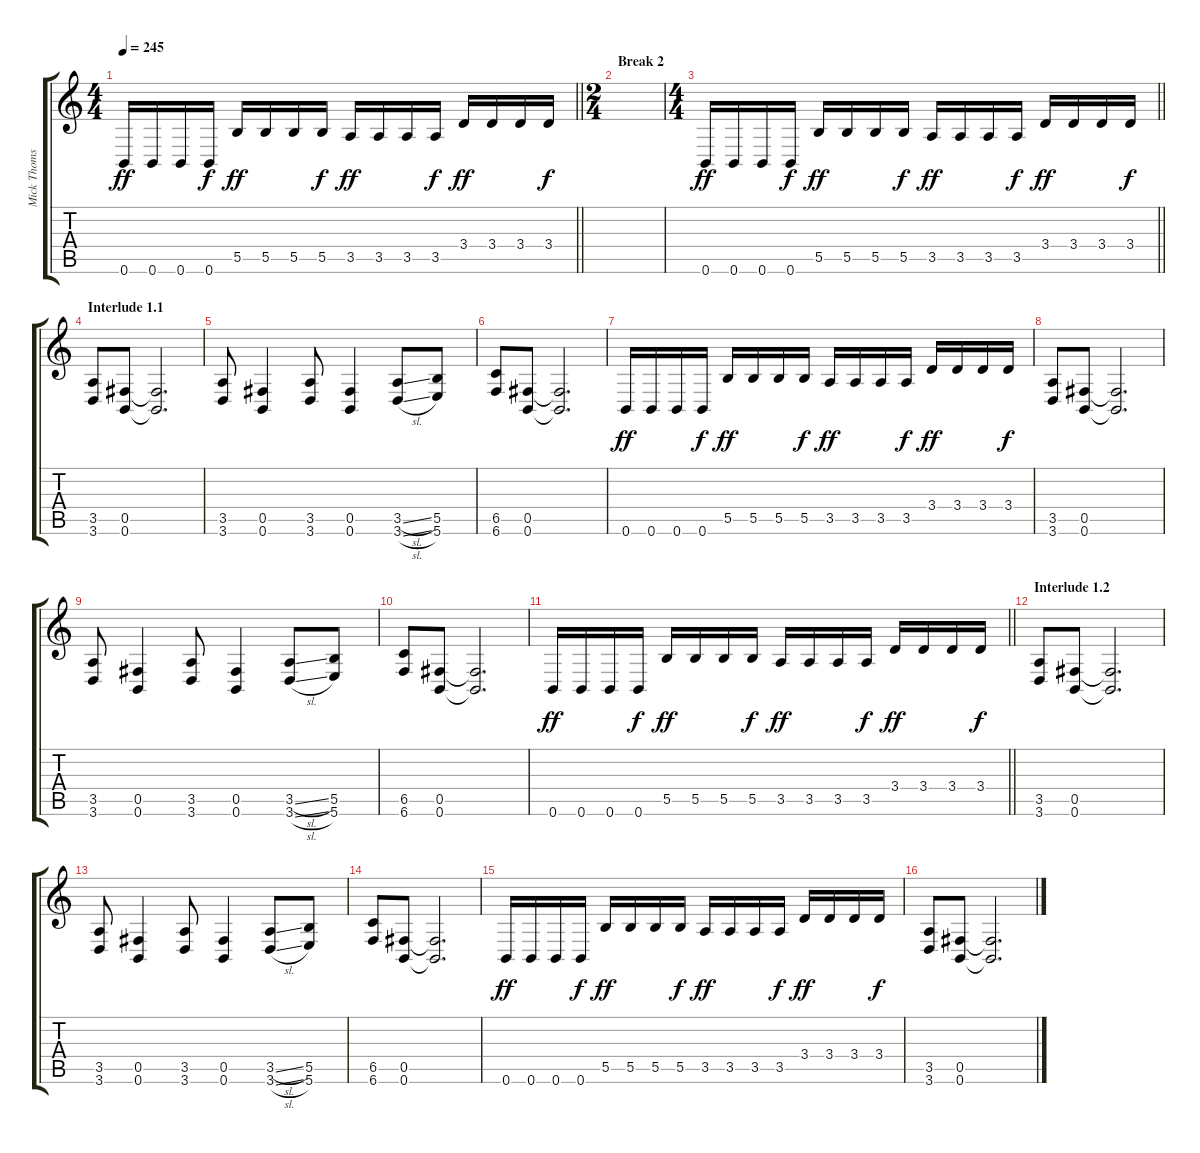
\track ("Mick Thomson" "Mick Thoms") {instrument distortionguitar}
\staff {score tabs}
\tuning (Db4 Ab3 E3 B2 Gb2 B1) {hide}
\ts (4 4)
\tempo 245
\clef g2
\barLineRight lightlight
\ks c
0.6.16{dy ff} 0.6.16 0.6.16 0.6.16{dy f} 5.5.16{dy ff} 5.5.16 5.5.16 5.5.16{dy f} 3.5.16{dy ff} 3.5.16 3.5.16 3.5.16{dy f} 3.4.16{dy ff} 3.4.16 3.4.16 3.4.16{dy f} |
\ts (2 4)
\section ("" "Break 2")
|
\ts (4 4)
\barLineRight lightlight
0.6.16{dy ff} 0.6.16 0.6.16 0.6.16{dy f} 5.5.16{dy ff} 5.5.16 5.5.16 5.5.16{dy f} 3.5.16{dy ff} 3.5.16 3.5.16 3.5.16{dy f} 3.4.16{dy ff} 3.4.16 3.4.16 3.4.16{dy f} |
\section ("" "Interlude 1.1")
(3.5 3.6).8 (0.5 0.6).8 (0.5{t} 0.6{t}).2{d} |
(3.5 3.6).8 (0.5 0.6).4 (3.5 3.6).8 (0.5 0.6).4 (3.5{sl} 3.6{sl}).8 (5.5 5.6).8 |
(6.5 6.6).8 (0.5 0.6).8 (0.5{t} 0.6{t}).2{d} |
0.6.16{dy ff} 0.6.16 0.6.16 0.6.16{dy f} 5.5.16{dy ff} 5.5.16 5.5.16 5.5.16{dy f} 3.5.16{dy ff} 3.5.16 3.5.16 3.5.16{dy f} 3.4.16{dy ff} 3.4.16 3.4.16 3.4.16{dy f} |
(3.5 3.6).8 (0.5 0.6).8 (0.5{t} 0.6{t}).2{d} |
(3.5 3.6).8 (0.5 0.6).4 (3.5 3.6).8 (0.5 0.6).4 (3.5{sl} 3.6{sl}).8 (5.5 5.6).8 |
(6.5 6.6).8 (0.5 0.6).8 (0.5{t} 0.6{t}).2{d} |
\barLineRight lightlight
0.6.16{dy ff} 0.6.16 0.6.16 0.6.16{dy f} 5.5.16{dy ff} 5.5.16 5.5.16 5.5.16{dy f} 3.5.16{dy ff} 3.5.16 3.5.16 3.5.16{dy f} 3.4.16{dy ff} 3.4.16 3.4.16 3.4.16{dy f} |
\section ("" "Interlude 1.2")
(3.5 3.6).8 (0.5 0.6).8 (0.5{t} 0.6{t}).2{d} |
(3.5 3.6).8 (0.5 0.6).4 (3.5 3.6).8 (0.5 0.6).4 (3.5{sl} 3.6{sl}).8 (5.5 5.6).8 |
(6.5 6.6).8 (0.5 0.6).8 (0.5{t} 0.6{t}).2{d} |
0.6.16{dy ff} 0.6.16 0.6.16 0.6.16{dy f} 5.5.16{dy ff} 5.5.16 5.5.16 5.5.16{dy f} 3.5.16{dy ff} 3.5.16 3.5.16 3.5.16{dy f} 3.4.16{dy ff} 3.4.16 3.4.16 3.4.16{dy f} |
(3.5 3.6).8 (0.5 0.6).8 (0.5{t} 0.6{t}).2{d}
